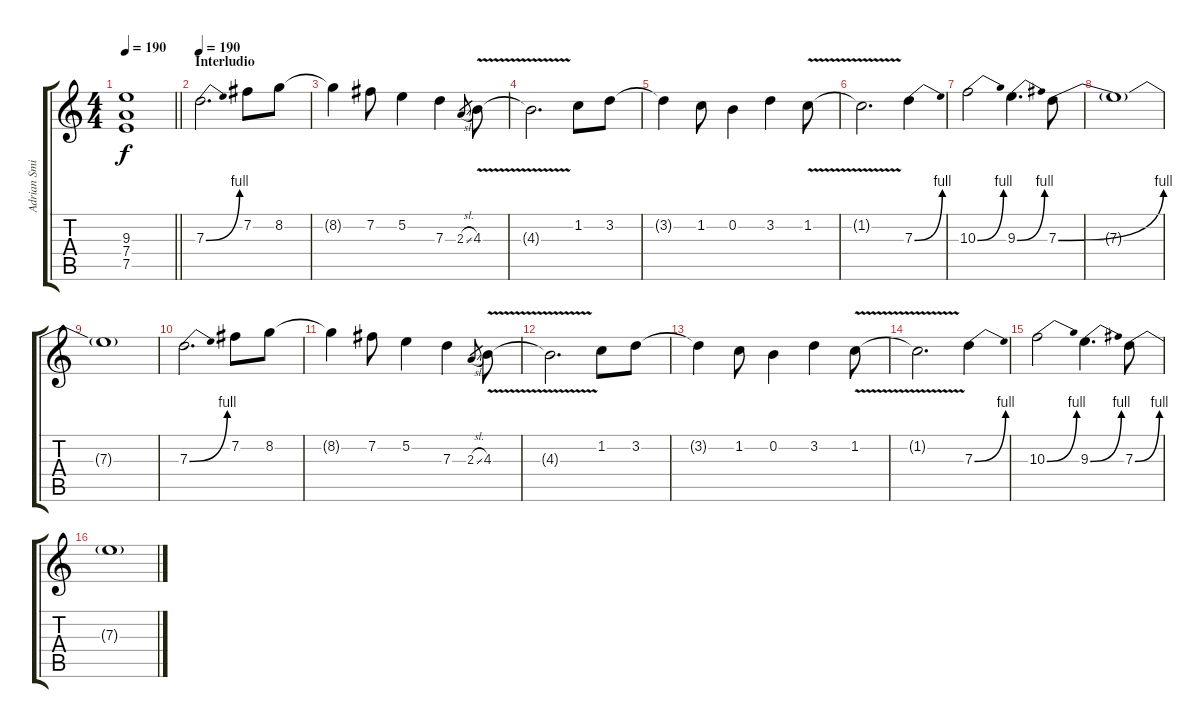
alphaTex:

\track ("Adrian Smith" "Adrian Smi") {instrument overdrivenguitar}
\staff {score tabs}
\tuning (E4 B3 G3 D3 A2 E2) {hide}
\ts (4 4)
\tempo 190
\clef g2
\barLineRight lightlight
\ks c
(9.3{t} 7.4{t} 7.5{t}).1{dy f} |
\section ("" "Interludio")
\tempo 190
7.3{be (bend 0 0 60 4)}.2{d} 7.2.8 8.2.8 |
8.2{t}.4 7.2.8 5.2.4 7.3.4 2.3{sl}.8{gr} 4.3{v}.8 |
4.3{t}.2{d} 1.2.8 3.2.8 |
3.2{t}.4 1.2.8 0.2.4 3.2.4 1.2{v}.8 |
1.2{t}.2{d} 7.3{be (bend 0 0 60 4)}.4 |
10.3{be (bend 0 0 60 4)}.2 9.3{be (bend 0 0 60 4)}.4{d} 7.3{be (bend 0 0 60 4)}.8 |
7.3{t}.1 |
7.3{t}.1 |
7.3{be (bend 0 0 60 4)}.2{d} 7.2.8 8.2.8 |
8.2{t}.4 7.2.8 5.2.4 7.3.4 2.3{sl}.8{gr} 4.3{v}.8 |
4.3{t}.2{d} 1.2.8 3.2.8 |
3.2{t}.4 1.2.8 0.2.4 3.2.4 1.2{v}.8 |
1.2{t}.2{d} 7.3{be (bend 0 0 60 4)}.4 |
10.3{be (bend 0 0 60 4)}.2 9.3{be (bend 0 0 60 4)}.4{d} 7.3{be (bend 0 0 60 4)}.8 |
7.3{t}.1
